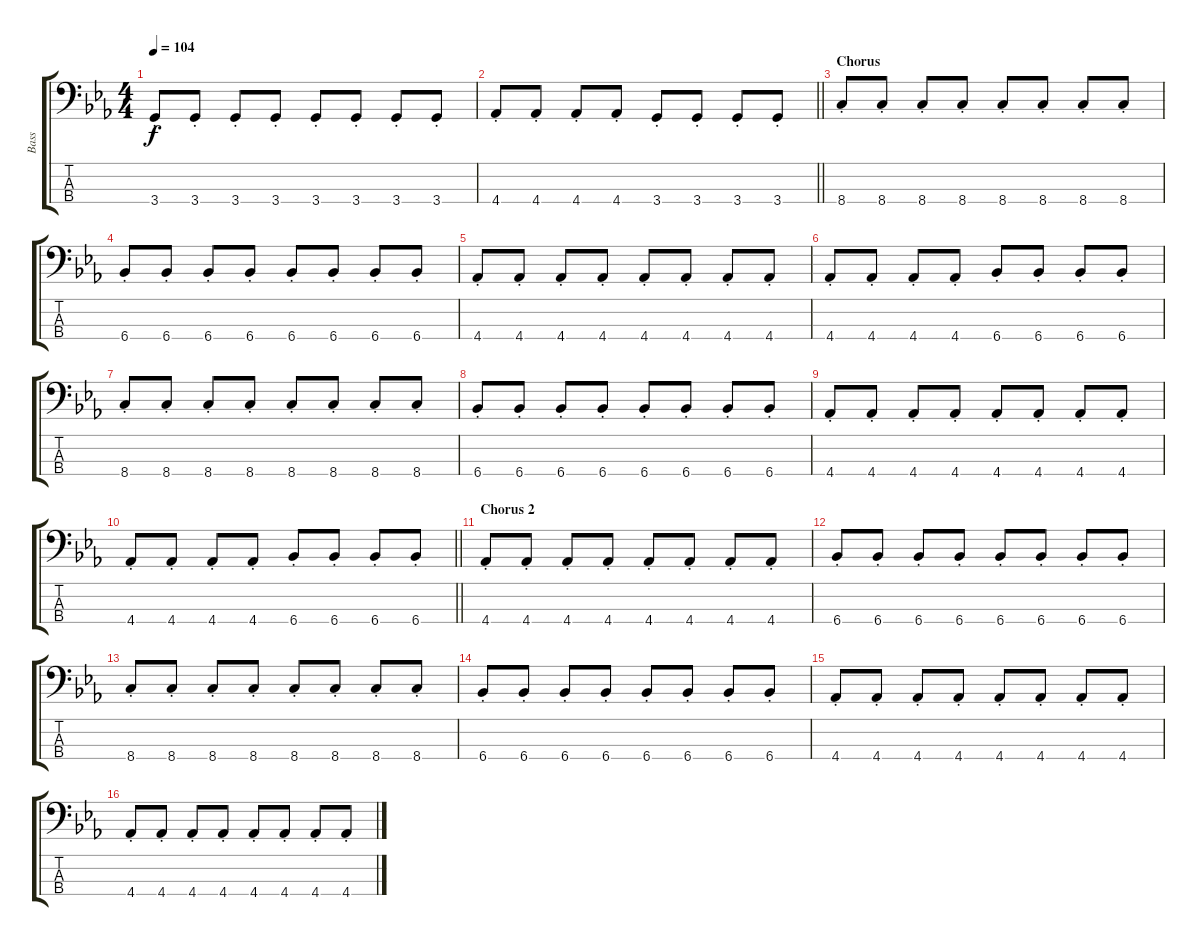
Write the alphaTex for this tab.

\track ("Bass" "Bass") {instrument electricbassfinger}
\staff {score tabs}
\tuning (G2 D2 A1 E1) {hide}
\ts (4 4)
\tempo 104
\clef f4
\ks eb
3.4{st}.8{dy f} 3.4{st}.8 3.4{st}.8 3.4{st}.8 3.4{st}.8 3.4{st}.8 3.4{st}.8 3.4{st}.8 |
\barLineRight lightlight
4.4{st}.8 4.4{st}.8 4.4{st}.8 4.4{st}.8 3.4{st}.8 3.4{st}.8 3.4{st}.8 3.4{st}.8 |
\section ("" "Chorus")
8.4{st}.8 8.4{st}.8 8.4{st}.8 8.4{st}.8 8.4{st}.8 8.4{st}.8 8.4{st}.8 8.4{st}.8 |
6.4{st}.8 6.4{st}.8 6.4{st}.8 6.4{st}.8 6.4{st}.8 6.4{st}.8 6.4{st}.8 6.4{st}.8 |
4.4{st}.8 4.4{st}.8 4.4{st}.8 4.4{st}.8 4.4{st}.8 4.4{st}.8 4.4{st}.8 4.4{st}.8 |
4.4{st}.8 4.4{st}.8 4.4{st}.8 4.4{st}.8 6.4{st}.8 6.4{st}.8 6.4{st}.8 6.4{st}.8 |
8.4{st}.8 8.4{st}.8 8.4{st}.8 8.4{st}.8 8.4{st}.8 8.4{st}.8 8.4{st}.8 8.4{st}.8 |
6.4{st}.8 6.4{st}.8 6.4{st}.8 6.4{st}.8 6.4{st}.8 6.4{st}.8 6.4{st}.8 6.4{st}.8 |
4.4{st}.8 4.4{st}.8 4.4{st}.8 4.4{st}.8 4.4{st}.8 4.4{st}.8 4.4{st}.8 4.4{st}.8 |
\barLineRight lightlight
4.4{st}.8 4.4{st}.8 4.4{st}.8 4.4{st}.8 6.4{st}.8 6.4{st}.8 6.4{st}.8 6.4{st}.8 |
\section ("" "Chorus 2")
4.4{st}.8 4.4{st}.8 4.4{st}.8 4.4{st}.8 4.4{st}.8 4.4{st}.8 4.4{st}.8 4.4{st}.8 |
6.4{st}.8 6.4{st}.8 6.4{st}.8 6.4{st}.8 6.4{st}.8 6.4{st}.8 6.4{st}.8 6.4{st}.8 |
8.4{st}.8 8.4{st}.8 8.4{st}.8 8.4{st}.8 8.4{st}.8 8.4{st}.8 8.4{st}.8 8.4{st}.8 |
6.4{st}.8 6.4{st}.8 6.4{st}.8 6.4{st}.8 6.4{st}.8 6.4{st}.8 6.4{st}.8 6.4{st}.8 |
4.4{st}.8 4.4{st}.8 4.4{st}.8 4.4{st}.8 4.4{st}.8 4.4{st}.8 4.4{st}.8 4.4{st}.8 |
4.4{st}.8 4.4{st}.8 4.4{st}.8 4.4{st}.8 4.4{st}.8 4.4{st}.8 4.4{st}.8 4.4{st}.8
